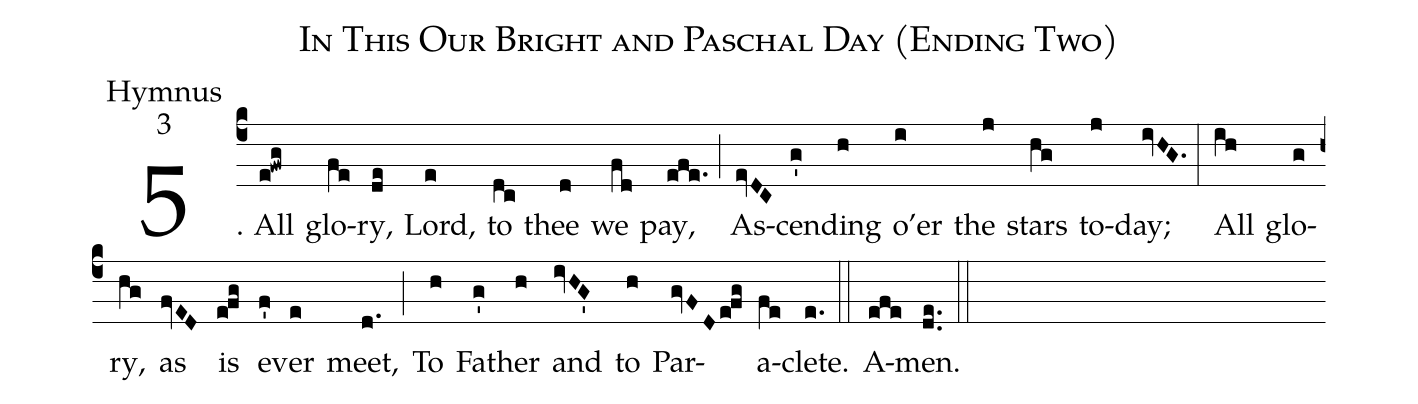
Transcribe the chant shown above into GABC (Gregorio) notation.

name: In This Our Bright and Paschal Day (Ending Two);
office-part: Hymnus;
mode: 3;
%%
(c4)5. All(e!fwg) glo(fe)ry,(de) Lord,(e) to(dc) thee(d) we(fd) pay,(efe.) (;)
As(evDC)cend(g')ing(h) o'er(i) the(j) stars(hg) to-(j)day;(ivHG.) (:)
All(ih) glo(g)ry,(hg) as(fvED) is(e!fg) ev(f')er(e) meet,(d.) (;)
To(h) Fa(g')ther(h) and(ivHG') to(h) Par(gvFD/e!fg)a(fe)clete.(e.) (::)
A(efe)men.(de..) (::)
